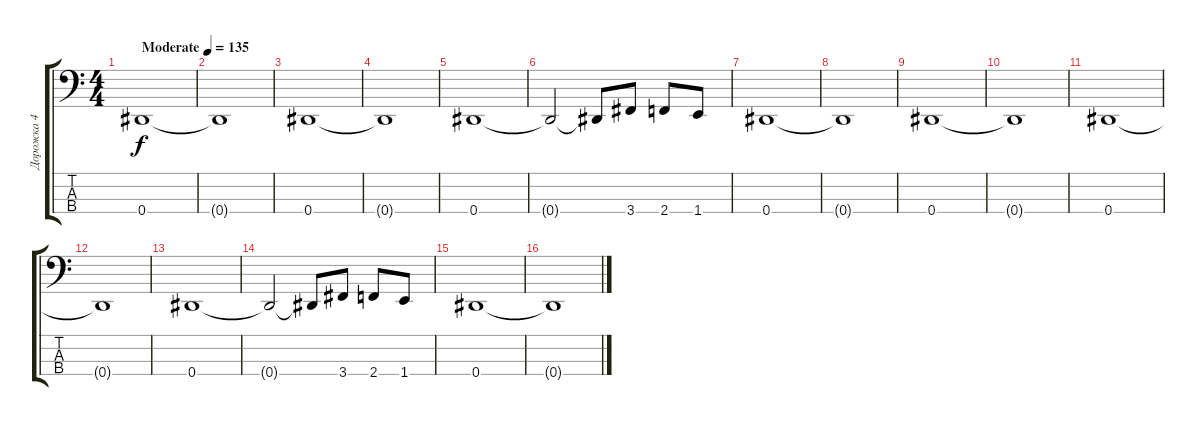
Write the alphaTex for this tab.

\track ("Дорожка 4" "Дорожка 4") {instrument electricbassfinger}
\staff {score tabs}
\tuning (Gb2 Db2 Ab1 Eb1) {hide}
\ts (4 4)
\tempo (135 "Moderate")
\clef f4
\ks c
0.4.1{dy f instrument electricbassfinger} |
0.4{t}.1 |
0.4.1 |
0.4{t}.1 |
0.4.1 |
0.4{t}.2 0.4{t}.8 3.4.8 2.4.8 1.4.8 |
0.4.1 |
0.4{t}.1 |
0.4.1 |
0.4{t}.1 |
0.4.1 |
0.4{t}.1 |
0.4.1 |
0.4{t}.2 0.4{t}.8 3.4.8 2.4.8 1.4.8 |
0.4.1 |
0.4{t}.1
